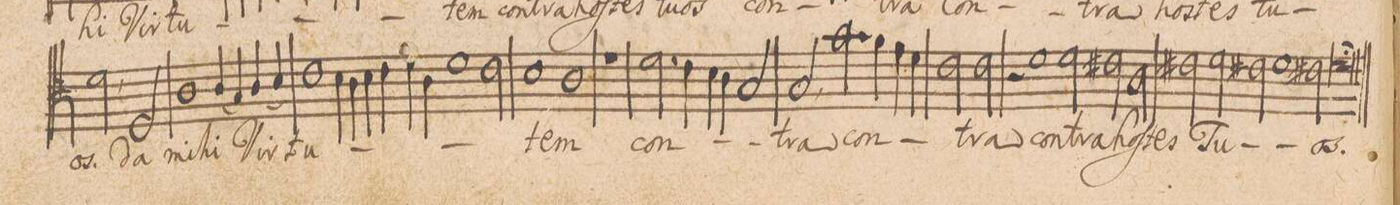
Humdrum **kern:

**kern	**text
*I"TENOR.	*
*clefC4	*
*k[]	*
*met(C|)	*
*M2/1	*
2d,\	-os.
2D/	da
=51-	=51-
1A	mi-
(4A/	-hi
4G/)	.
(4A/	Vir-
4B/)	.
=52-	=52-
1cny	-tu-
4B\	.
4A\	.
4B\	.
4c\	.
=53-	=53-
4d\	.
4A\	.
1d	.
2c\	.
=54-	=54-
1B	.
1A	-tem
=55-	=55-
1re	.
2.d\	con-
4c\	.
=56-	=56-
4B\	.
4A\	.
2G/	.
2G,/	-tra
2.g\	con-
=57-	=57-
4f\	.
4e\	.
4d\	.
2c\	.
2c\	-tra
=58-	=58-
2r	.
1d	con-
2d\	-tra
=59-	=59-
2c#X\	hoſ-
2A\	-tes
2c#X\	Tu-
2d\	.
=60-	=60-
2c#X\	.
1d	.
2c#X\	.
=61-	=61-
0dl;	-os.
=62||	=62||
*M2/1	*
*met(C|)	*
*-	*-
